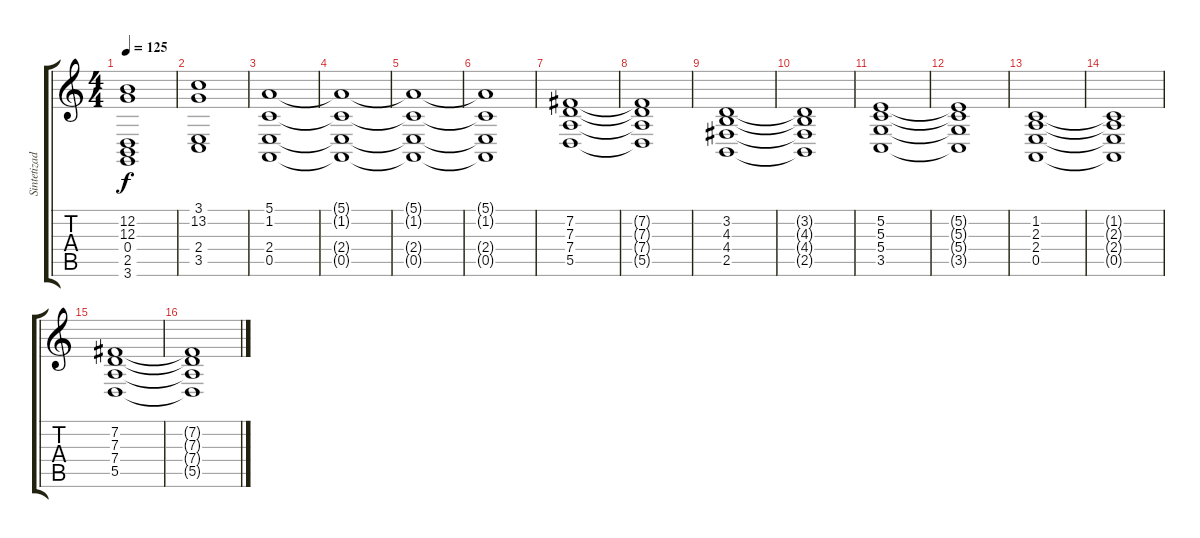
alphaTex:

\track ("Sintetizador" "Sintetizad") {instrument stringensemble1}
\staff {score tabs}
\tuning (E4 B3 G3 D3 A2 E2) {hide}
\ts (4 4)
\tempo 125
\clef g2
\ks c
(12.2 12.3 0.4 2.5 3.6).1{dy f} |
(3.1 13.2 2.4 3.5).1 |
(5.1 1.2 2.4 0.5).1 |
(5.1{t} 1.2{t} 2.4{t} 0.5{t}).1 |
(5.1{t} 1.2{t} 2.4{t} 0.5{t}).1 |
(5.1{t} 1.2{t} 2.4{t} 0.5{t}).1 |
(7.2 7.3 7.4 5.5).1 |
(7.2{t} 7.3{t} 7.4{t} 5.5{t}).1 |
(3.2 4.3 4.4 2.5).1 |
(3.2{t} 4.3{t} 4.4{t} 2.5{t}).1 |
(5.2 5.3 5.4 3.5).1 |
(5.2{t} 5.3{t} 5.4{t} 3.5{t}).1 |
(1.2 2.3 2.4 0.5).1 |
(1.2{t} 2.3{t} 2.4{t} 0.5{t}).1 |
(7.2 7.3 7.4 5.5).1 |
(7.2{t} 7.3{t} 7.4{t} 5.5{t}).1
